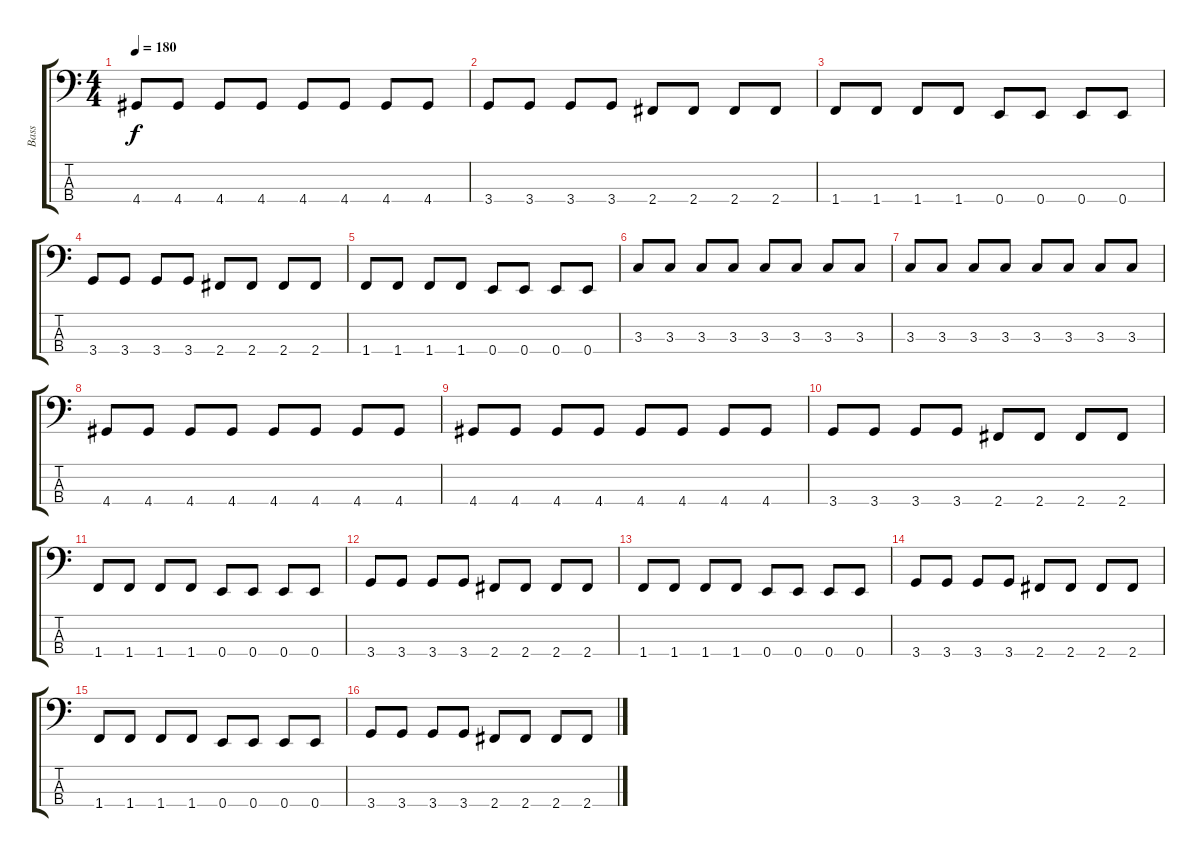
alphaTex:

\track ("Bass" "Bass") {instrument electricbassfinger}
\staff {score tabs}
\tuning (G2 D2 A1 E1) {hide}
\ts (4 4)
\tempo 180
\clef f4
\ks c
4.4.8{dy f} 4.4.8 4.4.8 4.4.8 4.4.8 4.4.8 4.4.8 4.4.8 |
3.4.8 3.4.8 3.4.8 3.4.8 2.4.8 2.4.8 2.4.8 2.4.8 |
1.4.8 1.4.8 1.4.8 1.4.8 0.4.8 0.4.8 0.4.8 0.4.8 |
3.4.8 3.4.8 3.4.8 3.4.8 2.4.8 2.4.8 2.4.8 2.4.8 |
1.4.8 1.4.8 1.4.8 1.4.8 0.4.8 0.4.8 0.4.8 0.4.8 |
3.3.8 3.3.8 3.3.8 3.3.8 3.3.8 3.3.8 3.3.8 3.3.8 |
3.3.8 3.3.8 3.3.8 3.3.8 3.3.8 3.3.8 3.3.8 3.3.8 |
4.4.8 4.4.8 4.4.8 4.4.8 4.4.8 4.4.8 4.4.8 4.4.8 |
4.4.8 4.4.8 4.4.8 4.4.8 4.4.8 4.4.8 4.4.8 4.4.8 |
3.4.8 3.4.8 3.4.8 3.4.8 2.4.8 2.4.8 2.4.8 2.4.8 |
1.4.8 1.4.8 1.4.8 1.4.8 0.4.8 0.4.8 0.4.8 0.4.8 |
3.4.8 3.4.8 3.4.8 3.4.8 2.4.8 2.4.8 2.4.8 2.4.8 |
1.4.8 1.4.8 1.4.8 1.4.8 0.4.8 0.4.8 0.4.8 0.4.8 |
3.4.8 3.4.8 3.4.8 3.4.8 2.4.8 2.4.8 2.4.8 2.4.8 |
1.4.8 1.4.8 1.4.8 1.4.8 0.4.8 0.4.8 0.4.8 0.4.8 |
3.4.8 3.4.8 3.4.8 3.4.8 2.4.8 2.4.8 2.4.8 2.4.8
